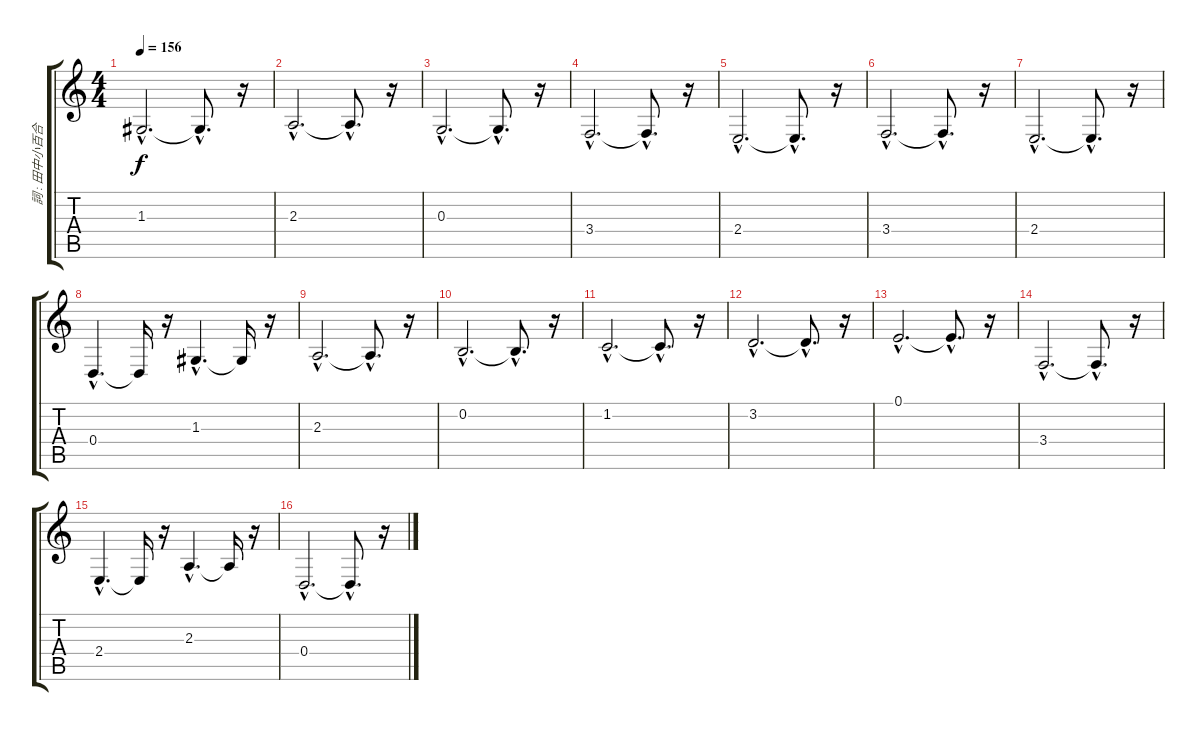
\track ("詞 : 田中小百合" "詞 : 田中小百合") {instrument brasssection}
\staff {score tabs}
\tuning (E4 B3 G3 D3 A2 E2) {hide}
\ts (4 4)
\tempo 156
\clef g2
\ks c
1.3{hac}.2{d dy f} 1.3{hac t}.8{d} r.16 |
2.3{hac}.2{d} 2.3{hac t}.8{d} r.16 |
0.3{hac}.2{d} 0.3{hac t}.8{d} r.16 |
3.4{hac}.2{d} 3.4{hac t}.8{d} r.16 |
2.4{hac}.2{d} 2.4{hac t}.8{d} r.16 |
3.4{hac}.2{d} 3.4{hac t}.8{d} r.16 |
2.4{hac}.2{d} 2.4{hac t}.8{d} r.16 |
0.4{hac}.4{d} 0.4{t}.16 r.16 1.3{hac}.4{d} 1.3{t}.16 r.16 |
2.3{hac}.2{d} 2.3{hac t}.8{d} r.16 |
0.2{hac}.2{d} 0.2{hac t}.8{d} r.16 |
1.2{hac}.2{d} 1.2{hac t}.8{d} r.16 |
3.2{hac}.2{d} 3.2{hac t}.8{d} r.16 |
0.1{hac}.2{d} 0.1{hac t}.8{d} r.16 |
3.4{hac}.2{d} 3.4{hac t}.8{d} r.16 |
2.4{hac}.4{d} 2.4{t}.16 r.16 2.3{hac}.4{d} 2.3{t}.16 r.16 |
0.4{hac}.2{d} 0.4{hac t}.8{d} r.16
